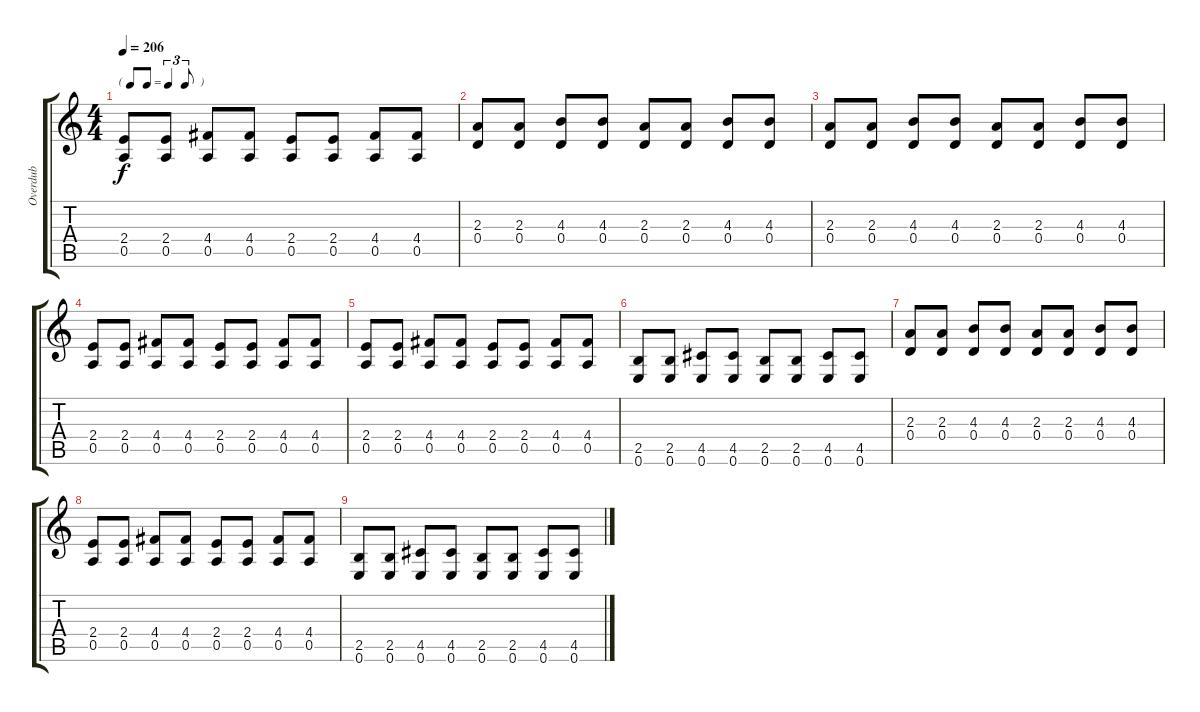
\track ("Overdub" "Overdub") {instrument fretlessbass}
\staff {score tabs}
\tuning (E4 B3 G3 D3 A2 E2) {hide}
\ts (4 4)
\tf triplet8th
\tempo 206
\clef g2
\ks c
(2.4 0.5).8{dy f} (2.4 0.5).8 (4.4 0.5).8 (4.4 0.5).8 (2.4 0.5).8 (2.4 0.5).8 (4.4 0.5).8 (4.4 0.5).8 |
(2.3 0.4).8 (2.3 0.4).8 (4.3 0.4).8 (4.3 0.4).8 (2.3 0.4).8 (2.3 0.4).8 (4.3 0.4).8 (4.3 0.4).8 |
(2.3 0.4).8 (2.3 0.4).8 (4.3 0.4).8 (4.3 0.4).8 (2.3 0.4).8 (2.3 0.4).8 (4.3 0.4).8 (4.3 0.4).8 |
(2.4 0.5).8 (2.4 0.5).8 (4.4 0.5).8 (4.4 0.5).8 (2.4 0.5).8 (2.4 0.5).8 (4.4 0.5).8 (4.4 0.5).8 |
(2.4 0.5).8 (2.4 0.5).8 (4.4 0.5).8 (4.4 0.5).8 (2.4 0.5).8 (2.4 0.5).8 (4.4 0.5).8 (4.4 0.5).8 |
(2.5 0.6).8 (2.5 0.6).8 (4.5 0.6).8 (4.5 0.6).8 (2.5 0.6).8 (2.5 0.6).8 (4.5 0.6).8 (4.5 0.6).8 |
(2.3 0.4).8 (2.3 0.4).8 (4.3 0.4).8 (4.3 0.4).8 (2.3 0.4).8 (2.3 0.4).8 (4.3 0.4).8 (4.3 0.4).8 |
(2.4 0.5).8 (2.4 0.5).8 (4.4 0.5).8 (4.4 0.5).8 (2.4 0.5).8 (2.4 0.5).8 (4.4 0.5).8 (4.4 0.5).8 |
(2.5 0.6).8 (2.5 0.6).8 (4.5 0.6).8 (4.5 0.6).8 (2.5 0.6).8 (2.5 0.6).8 (4.5 0.6).8 (4.5 0.6).8
